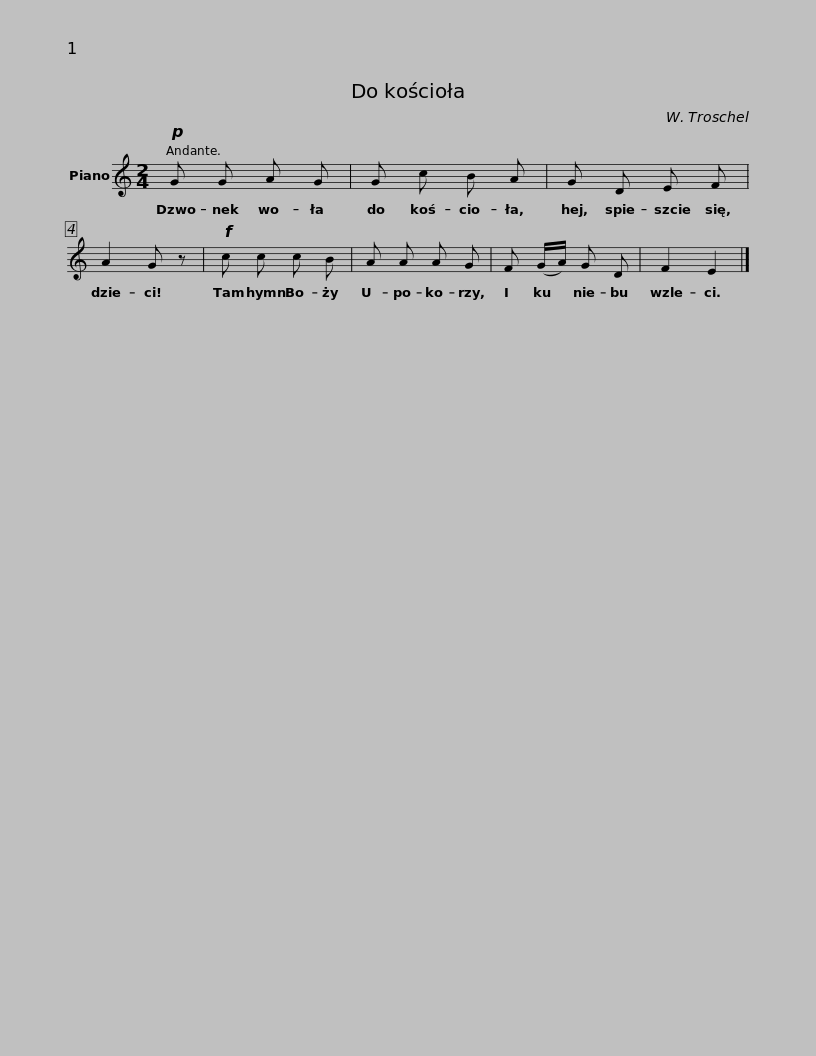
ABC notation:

X:1
L:1/8
M:2/4
I:linebreak $
K:C
V:1 treble
V:1
!p! G G A G | G c B A | G D E F | A2 G z |!f! c c c B | %5
 A A A G |$ F (G/A/) G D | F2 E2 |] %8
